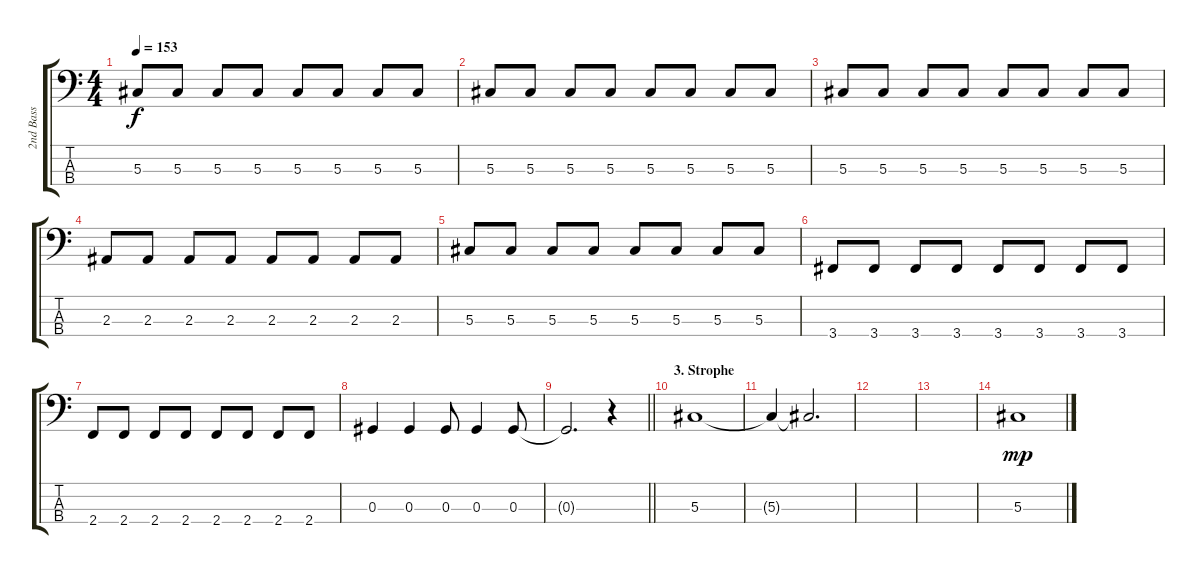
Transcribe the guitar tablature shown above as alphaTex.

\track ("2nd Bass" "2nd Bass") {instrument electricbasspick}
\staff {score tabs}
\tuning (Gb2 Db2 Ab1 Eb1) {hide}
\ts (4 4)
\tempo 153
\clef f4
\ks c
5.3.8{dy f} 5.3.8 5.3.8 5.3.8 5.3.8 5.3.8 5.3.8 5.3.8 |
5.3.8 5.3.8 5.3.8 5.3.8 5.3.8 5.3.8 5.3.8 5.3.8 |
5.3.8 5.3.8 5.3.8 5.3.8 5.3.8 5.3.8 5.3.8 5.3.8 |
2.3.8 2.3.8 2.3.8 2.3.8 2.3.8 2.3.8 2.3.8 2.3.8 |
5.3.8 5.3.8 5.3.8 5.3.8 5.3.8 5.3.8 5.3.8 5.3.8 |
3.4.8 3.4.8 3.4.8 3.4.8 3.4.8 3.4.8 3.4.8 3.4.8 |
2.4.8 2.4.8 2.4.8 2.4.8 2.4.8 2.4.8 2.4.8 2.4.8 |
0.3.4 0.3.4 0.3.8 0.3.4 0.3.8 |
\barLineRight lightlight
0.3{t}.2{d volume 7} r.4 |
\section ("" "3. Strophe")
5.3.1{volume 11} |
5.3{t}.4{volume 6} 5.3{t}.2{d} |
|
|
5.3.1{dy mp}
